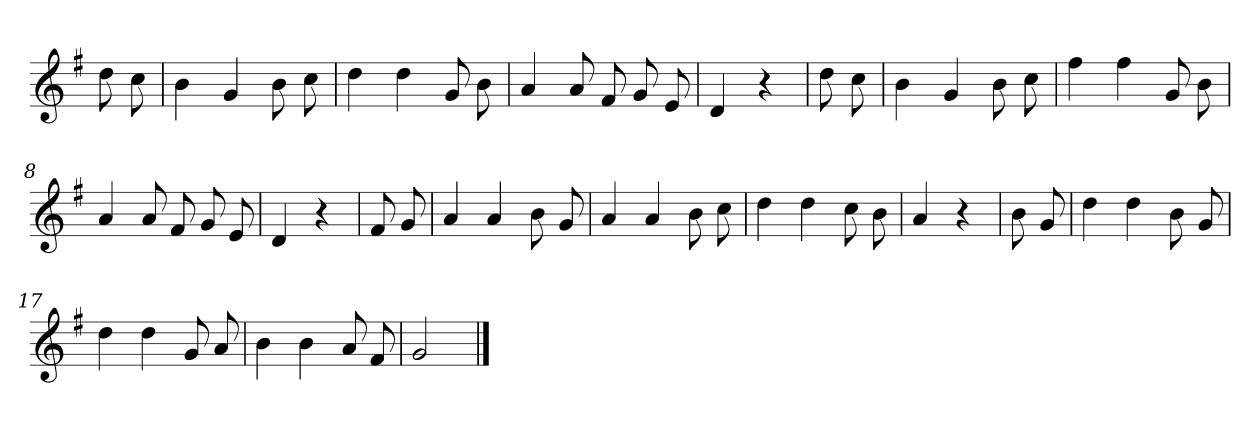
**kern
*part1
*staff1
*clefG2
*k[f#]
*G:
=
8dd
8cc
=1
4b
4g
8b
8cc
=2
4dd
4dd
8g
8b
=3
4a
8a
8f#
8g
8e
=4
4d
4r
=5
8dd
8cc
=6
4b
4g
8b
8cc
=7
4ff#
4ff#
8g
8b
=8
4a
8a
8f#
8g
8e
=9
4d
4r
=10
8f#
8g
=11
4a
4a
8b
8g
=12
4a
4a
8b
8cc
=13
4dd
4dd
8cc
8b
=14
4a
4r
=15
8b
8g
=16
4dd
4dd
8b
8g
=17
4dd
4dd
8g
8a
=18
4b
4b
8a
8f#
=19
2g
==
*-
